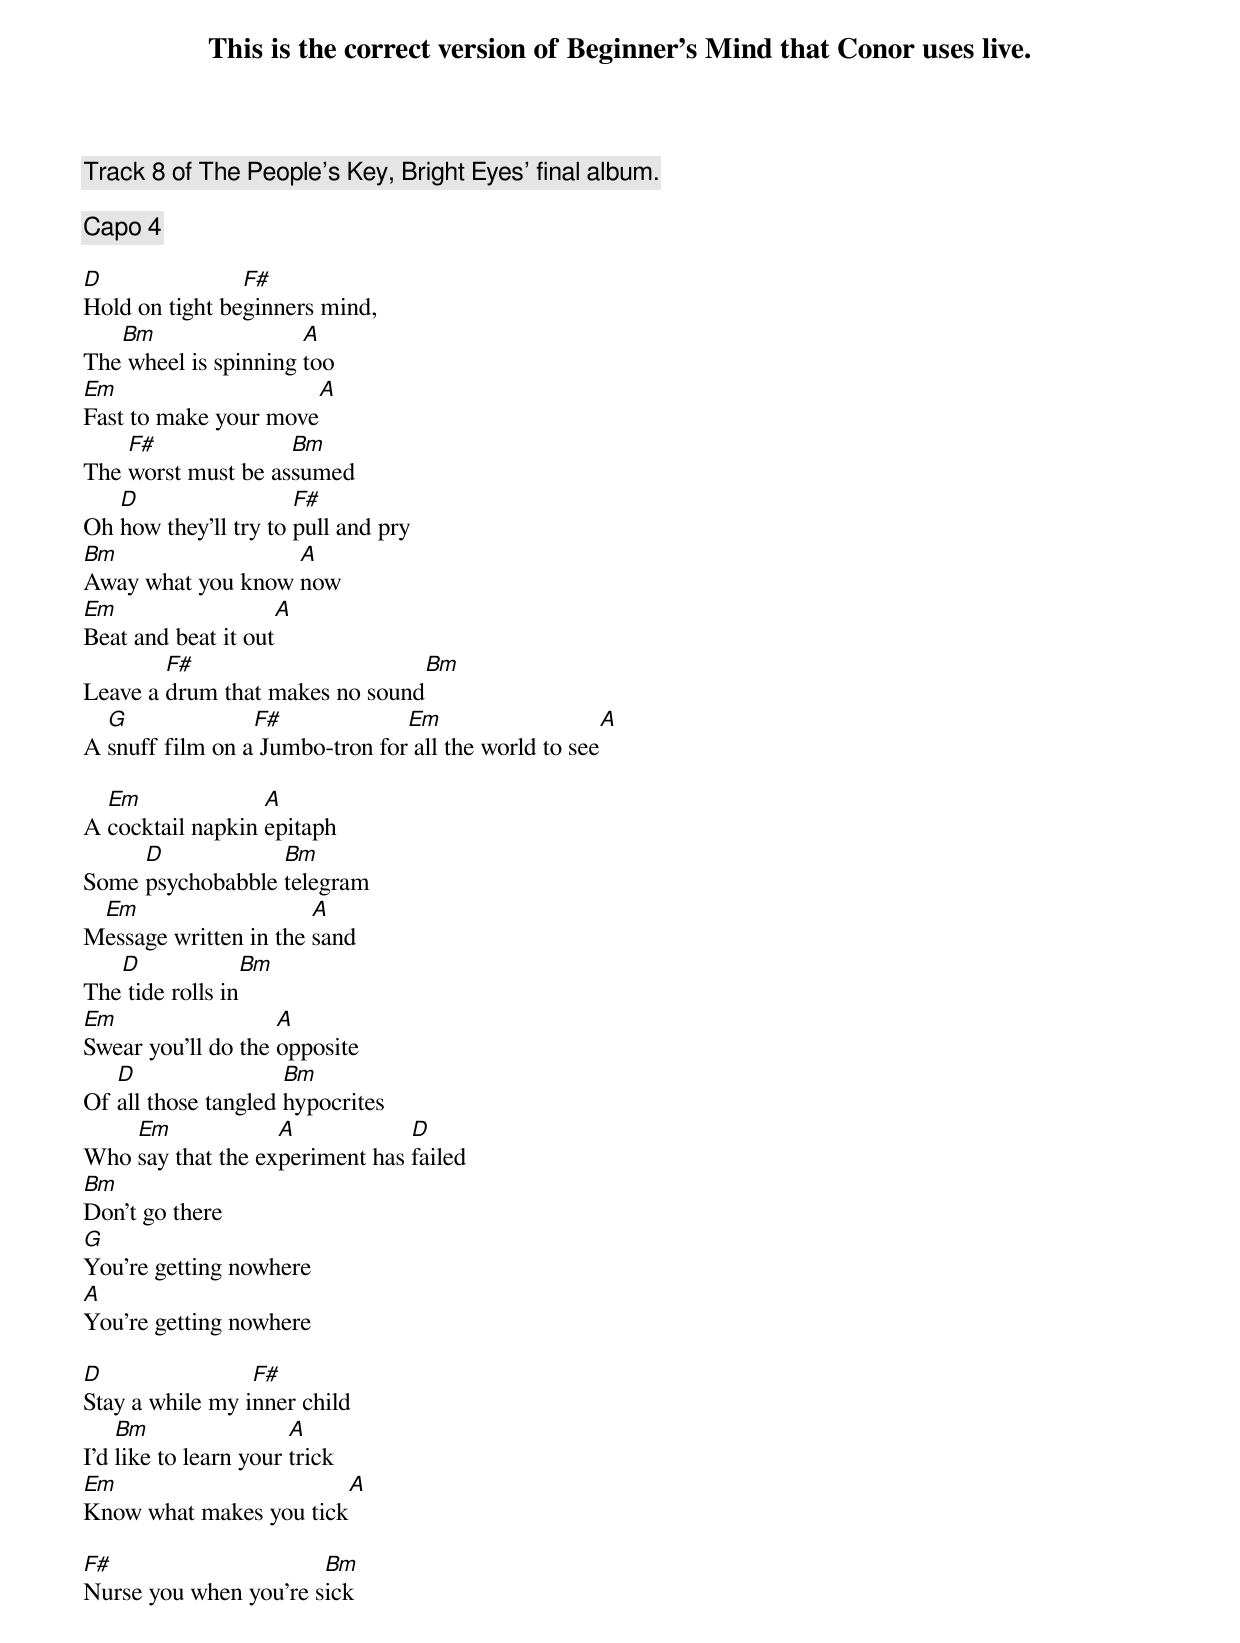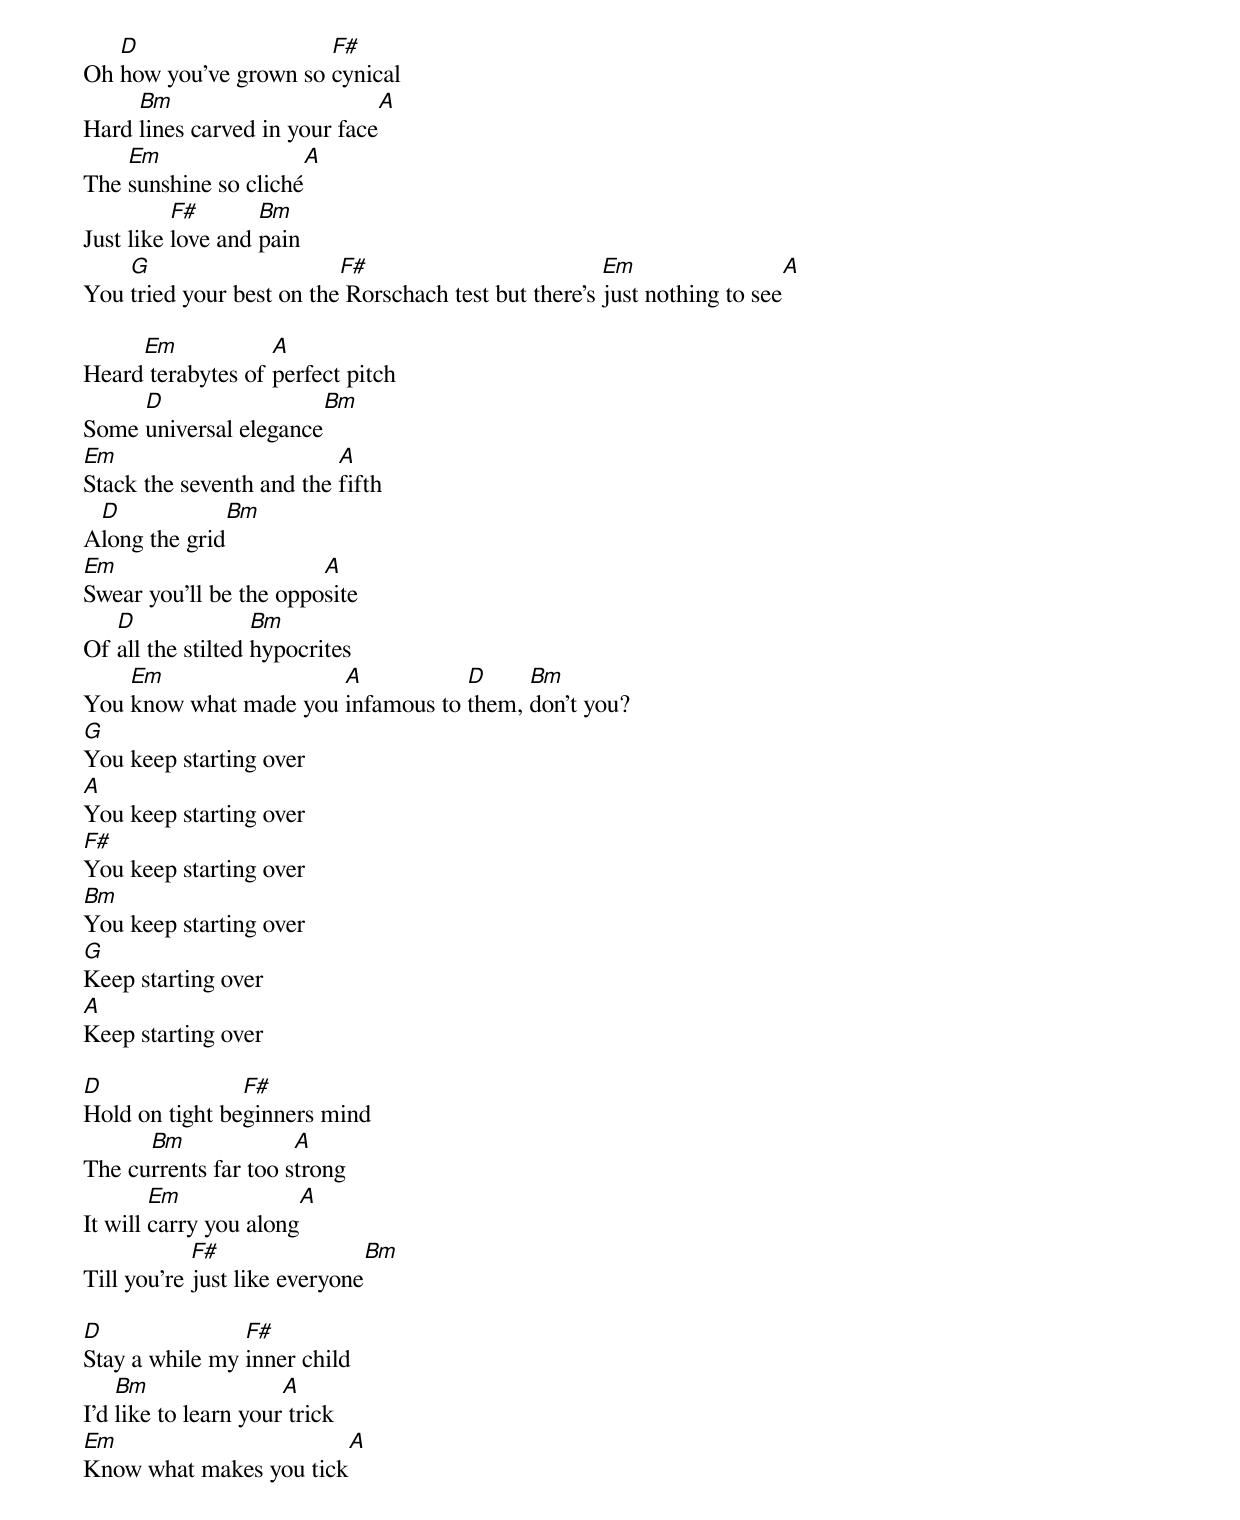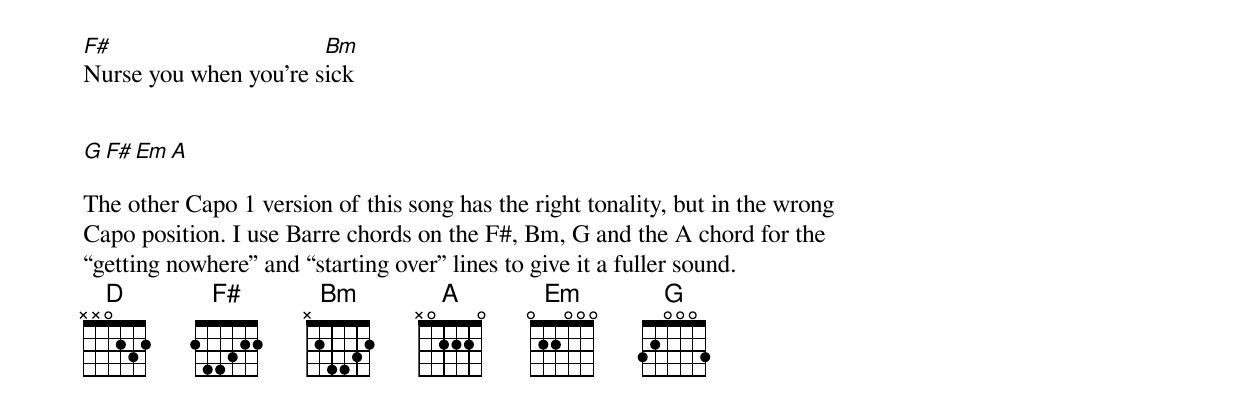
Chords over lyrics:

 This is the correct version of Beginner’s Mind that Conor uses live.

Track 8 of The People's Key, Bright Eyes' final album.

Capo 4

D               F#
Hold on tight beginners mind,
   Bm                 A
The wheel is spinning too
Em                    A
Fast to make your move
    F#              Bm
The worst must be assumed
   D                  F#
Oh how they'll try to pull and pry
Bm                 A
Away what you know now
Em                   A
Beat and beat it out
        F#                        Bm
Leave a drum that makes no sound
  G              F#             Em                    A
A snuff film on a Jumbo-tron for all the world to see

  Em              A
A cocktail napkin epitaph
     D            Bm
Some psychobabble telegram
 Em                    A
Message written in the sand
   D             Bm
The tide rolls in
Em                  A
Swear you'll do the opposite
   D                 Bm
Of all those tangled hypocrites
    Em             A            D
Who say that the experiment has failed
Bm
Don't go there
G
You're getting nowhere
A
You're getting nowhere

D                F#
Stay a while my inner child
    Bm                 A
I'd like to learn your trick
Em                      A
Know what makes you tick

F#                     Bm
Nurse you when you're sick
   D                   F#
Oh how you've grown so cynical
     Bm                       A
Hard lines carved in your face
    Em                A
The sunshine so cliché
          F#       Bm
Just like love and pain
    G                     F#                          Em                 A
You tried your best on the Rorschach test but there's just nothing to see

     Em            A
Heard terabytes of perfect pitch
     D                 Bm
Some universal elegance
Em                        A
Stack the seventh and the fifth
 D            Bm
Along the grid
Em                      A
Swear you’ll be the opposite
   D               Bm
Of all the stilted hypocrites
    Em                 A           D     Bm
You know what made you infamous to them, don't you?
G
You keep starting over
A
You keep starting over
F#
You keep starting over
Bm
You keep starting over
G
Keep starting over
A
Keep starting over

D               F#
Hold on tight beginners mind
      Bm              A
The currents far too strong
        Em              A
It will carry you along
            F#                 Bm
Till you're just like everyone

D               F#
Stay a while my inner child
    Bm                A
I'd like to learn your trick
Em                      A
Know what makes you tick
F#                     Bm
Nurse you when you're sick


G F# Em A

The other Capo 1 version of this song has the right tonality, but in the wrong
Capo position. I use Barre chords on the F#, Bm, G and the A chord for the
“getting nowhere” and “starting over” lines to give it a fuller sound.
